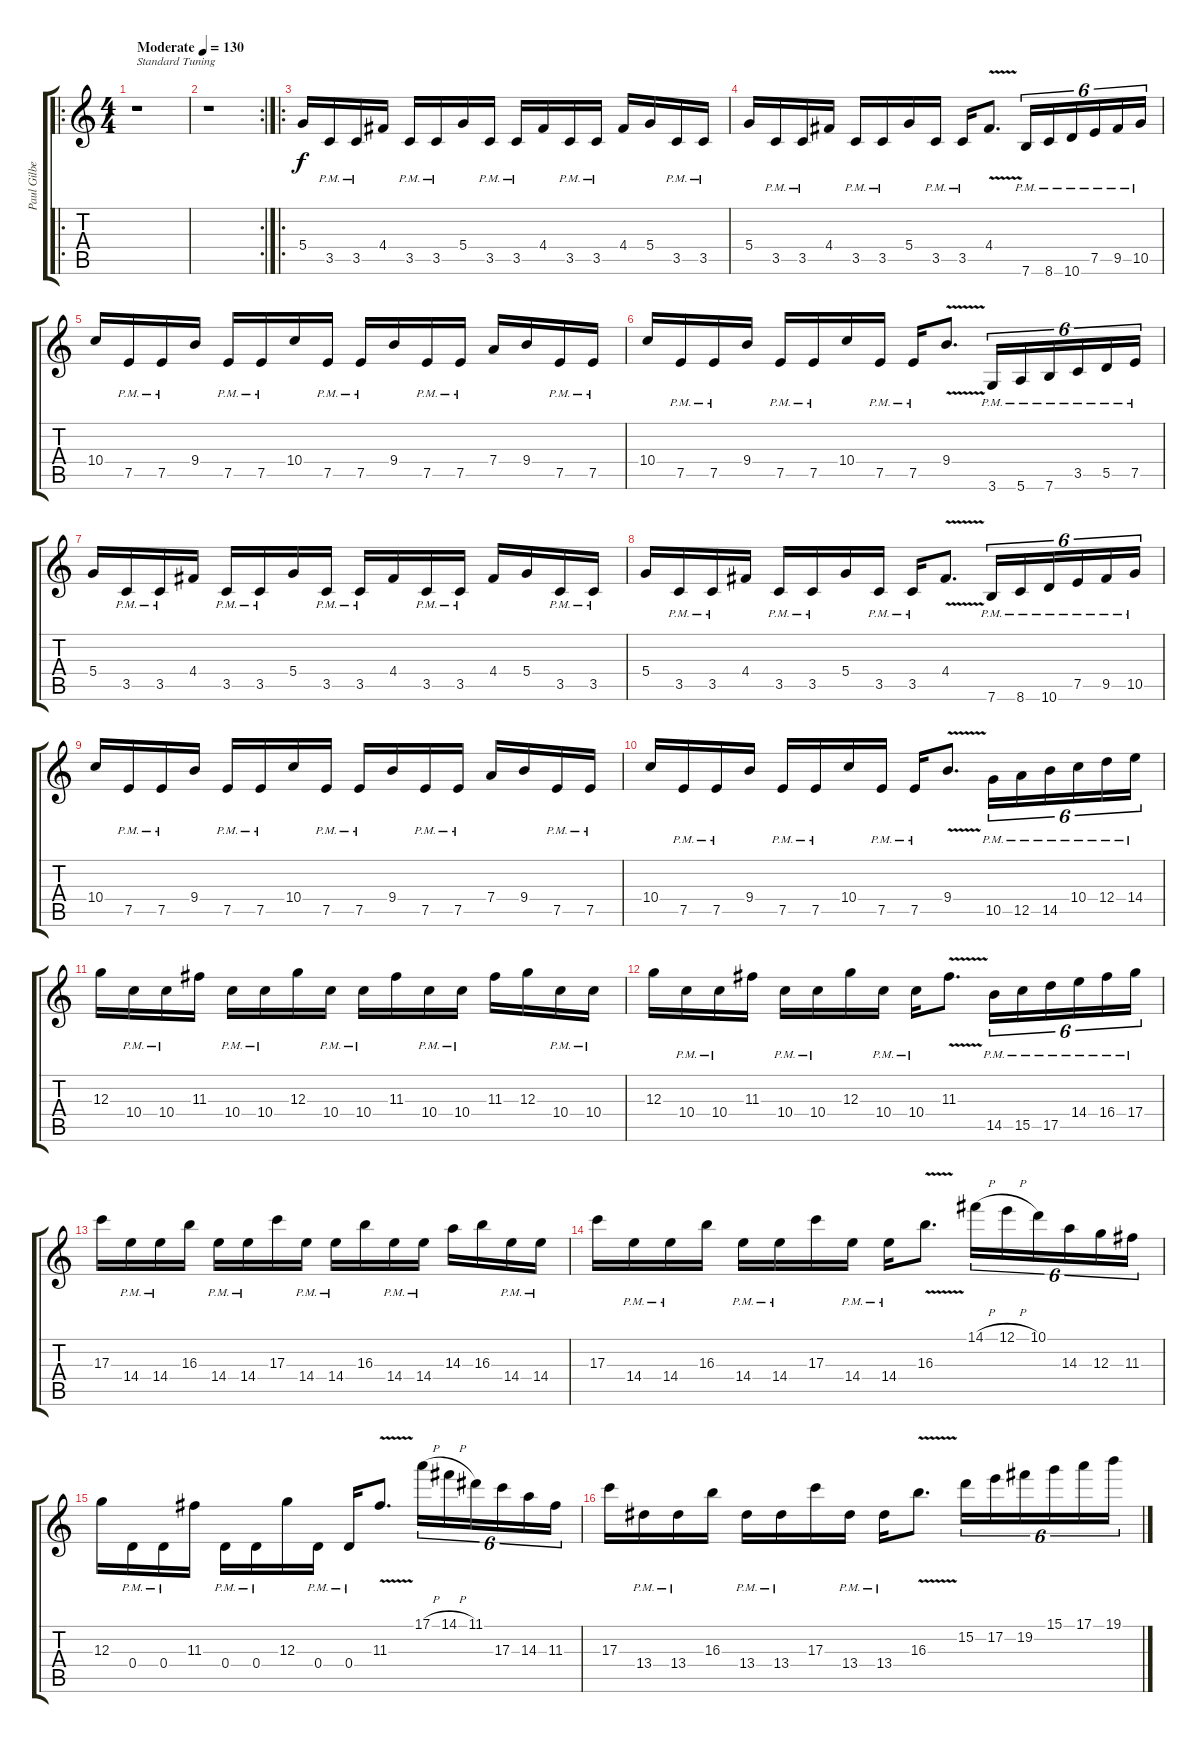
\track ("Paul Gilbert (Lead Guitar)" "Paul Gilbe") {instrument distortionguitar}
\staff {score tabs}
\tuning (E4 B3 G3 D3 A2 E2) {hide}
\ro
\ts (4 4)
\tempo (130 "Moderate")
\clef g2
\ks c
r.1{txt "Standard Tuning" dy f instrument distortionguitar} |
\rc 2
r.1 |
\ro
5.4.16 3.5{pm}.16 3.5{pm}.16 4.4.16 3.5{pm}.16 3.5{pm}.16 5.4.16 3.5{pm}.16 3.5{pm}.16 4.4.16 3.5{pm}.16 3.5{pm}.16 4.4.16 5.4.16 3.5{pm}.16 3.5{pm}.16 |
5.4.16 3.5{pm}.16 3.5{pm}.16 4.4.16 3.5{pm}.16 3.5{pm}.16 5.4.16 3.5{pm}.16 3.5{pm}.16 4.4{v}.8{d} 7.6{pm}.16{tu (6 4)} 8.6{pm}.16{tu (6 4)} 10.6{pm}.16{tu (6 4)} 7.5{pm}.16{tu (6 4)} 9.5{pm}.16{tu (6 4)} 10.5{pm}.16{tu (6 4)} |
10.4.16 7.5{pm}.16 7.5{pm}.16 9.4.16 7.5{pm}.16 7.5{pm}.16 10.4.16 7.5{pm}.16 7.5{pm}.16 9.4.16 7.5{pm}.16 7.5{pm}.16 7.4.16 9.4.16 7.5{pm}.16 7.5{pm}.16 |
10.4.16 7.5{pm}.16 7.5{pm}.16 9.4.16 7.5{pm}.16 7.5{pm}.16 10.4.16 7.5{pm}.16 7.5{pm}.16 9.4{v}.8{d} 3.6{pm}.16{tu (6 4)} 5.6{pm}.16{tu (6 4)} 7.6{pm}.16{tu (6 4)} 3.5{pm}.16{tu (6 4)} 5.5{pm}.16{tu (6 4)} 7.5{pm}.16{tu (6 4)} |
5.4.16 3.5{pm}.16 3.5{pm}.16 4.4.16 3.5{pm}.16 3.5{pm}.16 5.4.16 3.5{pm}.16 3.5{pm}.16 4.4.16 3.5{pm}.16 3.5{pm}.16 4.4.16 5.4.16 3.5{pm}.16 3.5{pm}.16 |
5.4.16 3.5{pm}.16 3.5{pm}.16 4.4.16 3.5{pm}.16 3.5{pm}.16 5.4.16 3.5{pm}.16 3.5{pm}.16 4.4{v}.8{d} 7.6{pm}.16{tu (6 4)} 8.6{pm}.16{tu (6 4)} 10.6{pm}.16{tu (6 4)} 7.5{pm}.16{tu (6 4)} 9.5{pm}.16{tu (6 4)} 10.5{pm}.16{tu (6 4)} |
10.4.16 7.5{pm}.16 7.5{pm}.16 9.4.16 7.5{pm}.16 7.5{pm}.16 10.4.16 7.5{pm}.16 7.5{pm}.16 9.4.16 7.5{pm}.16 7.5{pm}.16 7.4.16 9.4.16 7.5{pm}.16 7.5{pm}.16 |
10.4.16 7.5{pm}.16 7.5{pm}.16 9.4.16 7.5{pm}.16 7.5{pm}.16 10.4.16 7.5{pm}.16 7.5{pm}.16 9.4{v}.8{d} 10.5{pm}.16{tu (6 4)} 12.5{pm}.16{tu (6 4)} 14.5{pm}.16{tu (6 4)} 10.4{pm}.16{tu (6 4)} 12.4{pm}.16{tu (6 4)} 14.4{pm}.16{tu (6 4)} |
12.3.16 10.4{pm}.16 10.4{pm}.16 11.3.16 10.4{pm}.16 10.4{pm}.16 12.3.16 10.4{pm}.16 10.4{pm}.16 11.3.16 10.4{pm}.16 10.4{pm}.16 11.3.16 12.3.16 10.4{pm}.16 10.4{pm}.16 |
12.3.16 10.4{pm}.16 10.4{pm}.16 11.3.16 10.4{pm}.16 10.4{pm}.16 12.3.16 10.4{pm}.16 10.4{pm}.16 11.3{v}.8{d} 14.5{pm}.16{tu (6 4)} 15.5{pm}.16{tu (6 4)} 17.5{pm}.16{tu (6 4)} 14.4{pm}.16{tu (6 4)} 16.4{pm}.16{tu (6 4)} 17.4{pm}.16{tu (6 4)} |
17.3.16 14.4{pm}.16 14.4{pm}.16 16.3.16 14.4{pm}.16 14.4{pm}.16 17.3.16 14.4{pm}.16 14.4{pm}.16 16.3.16 14.4{pm}.16 14.4{pm}.16 14.3.16 16.3.16 14.4{pm}.16 14.4{pm}.16 |
17.3.16 14.4{pm}.16 14.4{pm}.16 16.3.16 14.4{pm}.16 14.4{pm}.16 17.3.16 14.4{pm}.16 14.4{pm}.16 16.3{v}.8{d} 14.1{h}.16{tu (6 4)} 12.1{h}.16{tu (6 4)} 10.1.16{tu (6 4)} 14.3.16{tu (6 4)} 12.3.16{tu (6 4)} 11.3.16{tu (6 4)} |
12.3.16 0.4{pm}.16 0.4{pm}.16 11.3.16 0.4{pm}.16 0.4{pm}.16 12.3.16 0.4{pm}.16 0.4{pm}.16 11.3{v}.8{d} 17.1{h}.16{tu (6 4)} 14.1{h}.16{tu (6 4)} 11.1.16{tu (6 4)} 17.3.16{tu (6 4)} 14.3.16{tu (6 4)} 11.3.16{tu (6 4)} |
17.3.16 13.4{pm}.16 13.4{pm}.16 16.3.16 13.4{pm}.16 13.4{pm}.16 17.3.16 13.4{pm}.16 13.4{pm}.16 16.3{v}.8{d} 15.2.16{tu (6 4)} 17.2.16{tu (6 4)} 19.2.16{tu (6 4)} 15.1.16{tu (6 4)} 17.1.16{tu (6 4)} 19.1.16{tu (6 4)}
